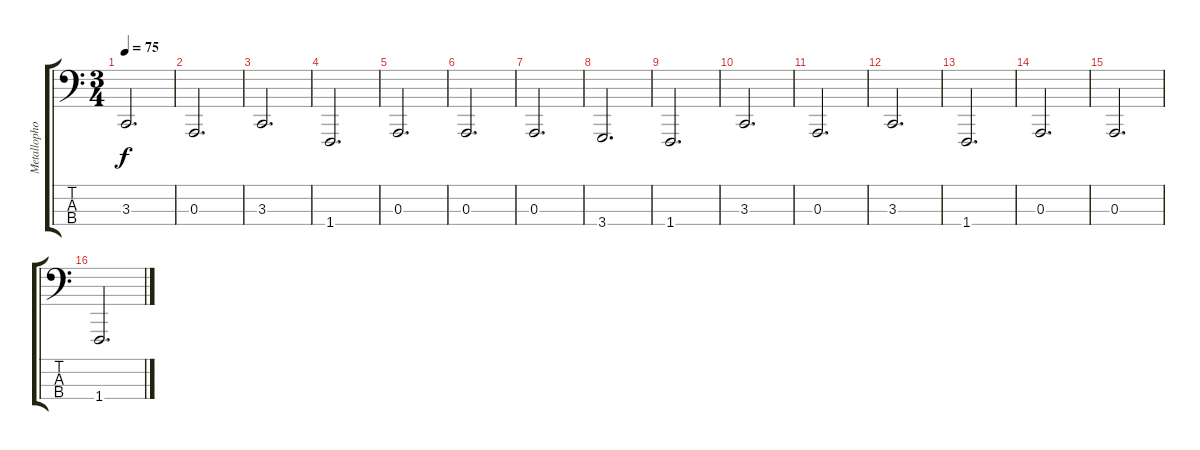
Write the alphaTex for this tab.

\track ("Metallophon" "Metallopho") {instrument taikodrum}
\staff {score tabs}
\tuning (G2 D2 A1 E1) {hide}
\ts (3 4)
\tempo 75
\clef f4
\ks c
3.3.2{d dy f} |
0.3.2{d} |
3.3.2{d} |
1.4.2{d} |
0.3.2{d} |
0.3.2{d} |
0.3.2{d} |
3.4.2{d} |
1.4.2{d} |
3.3.2{d} |
0.3.2{d} |
3.3.2{d} |
1.4.2{d} |
0.3.2{d} |
0.3.2{d} |
1.4.2{d}
